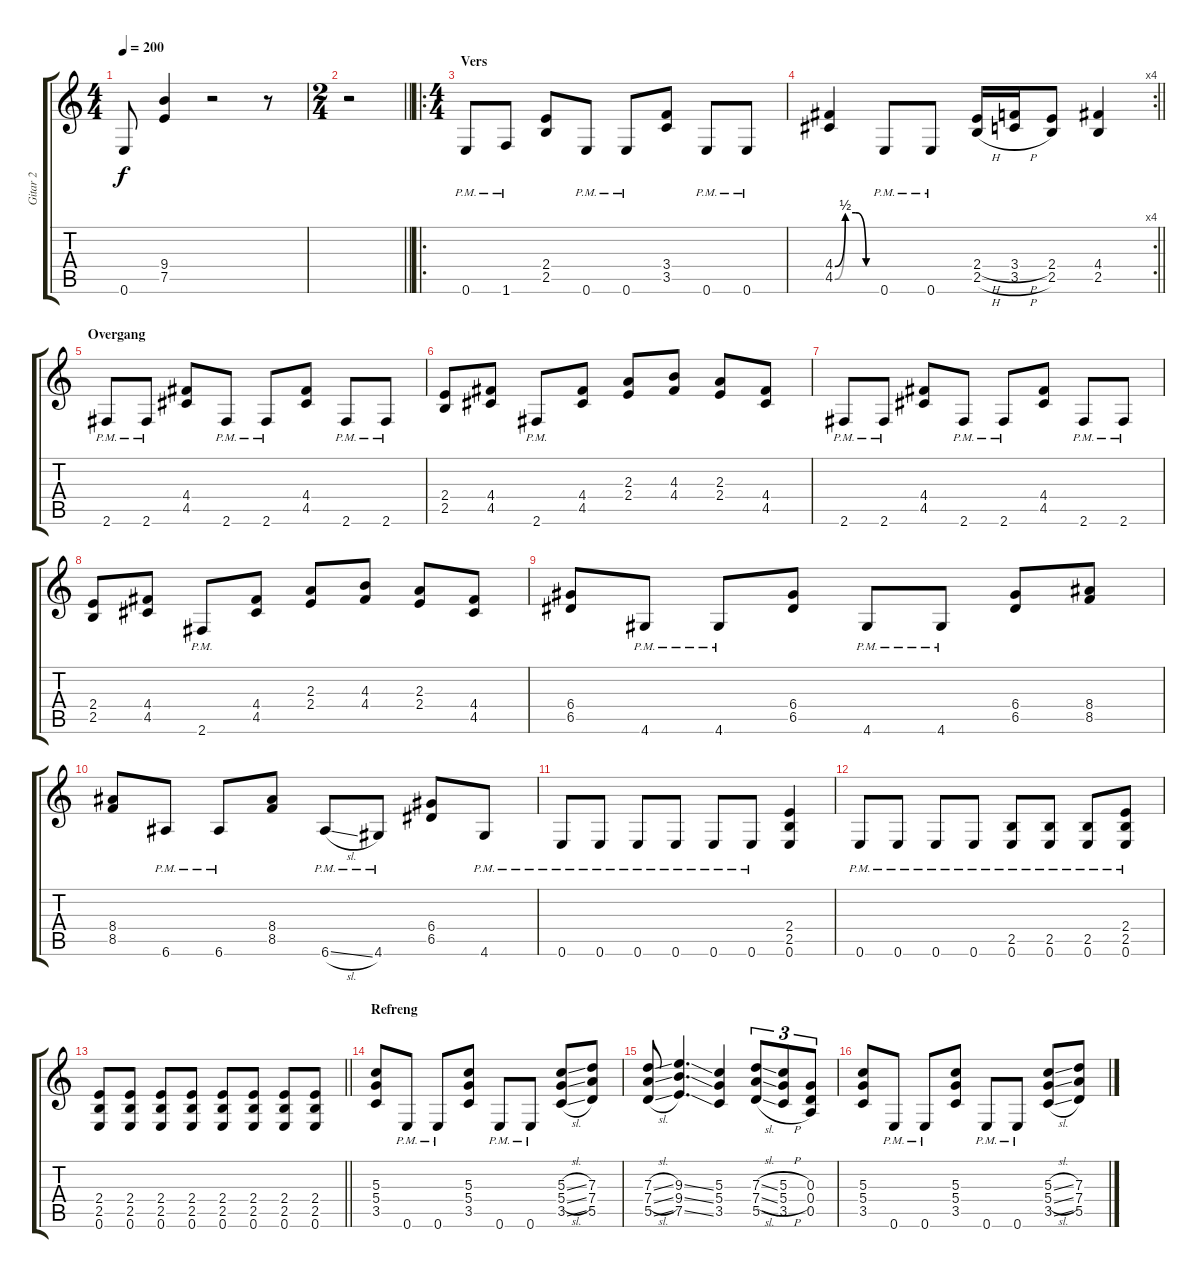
\track ("Gitar 2" "Gitar 2") {instrument overdrivenguitar}
\staff {score tabs}
\tuning (E4 B3 G3 D3 A2 E2) {hide}
\ts (4 4)
\tempo 200
\clef g2
\ks c
0.6.8{dy f} (9.4 7.5).4 r.2 r.8 |
\ts (2 4)
\barLineRight lightlight
r.2 |
\ro
\ts (4 4)
\section ("" "Vers")
0.6{pm}.8 1.6{pm}.8 (2.4 2.5).8 0.6{pm}.8 0.6{pm}.8 (3.4 3.5).8 0.6{pm}.8 0.6{pm}.8 |
\rc 4
\barLineRight lightlight
(4.4{be (custom 0 0 15 2 30 2 45 0 60 0)} 4.5{be (custom 0 0 15 2 30 2 45 0 60 0)}).4 0.6{pm}.8 0.6{pm}.8 (2.4{h} 2.5{h}).16 (3.4{h} 3.5{h}).16 (2.4 2.5).8 (4.4 2.5).4 |
\section ("" "Overgang")
2.6{pm}.8 2.6{pm}.8 (4.4 4.5).8 2.6{pm}.8 2.6{pm}.8 (4.4 4.5).8 2.6{pm}.8 2.6{pm}.8 |
(2.4 2.5).8 (4.4 4.5).8 2.6{pm}.8 (4.4 4.5).8 (2.3 2.4).8 (4.3 4.4).8 (2.3 2.4).8 (4.4 4.5).8 |
2.6{pm}.8 2.6{pm}.8 (4.4 4.5).8 2.6{pm}.8 2.6{pm}.8 (4.4 4.5).8 2.6{pm}.8 2.6{pm}.8 |
(2.4 2.5).8 (4.4 4.5).8 2.6{pm}.8 (4.4 4.5).8 (2.3 2.4).8 (4.3 4.4).8 (2.3 2.4).8 (4.4 4.5).8 |
(6.4 6.5).8 4.6{pm}.8 4.6{pm}.8 (6.4 6.5).8 4.6{pm}.8 4.6{pm}.8 (6.4 6.5).8 (8.4 8.5).8 |
(8.4 8.5).8 6.6{pm}.8 6.6{pm}.8 (8.4 8.5).8 6.6{sl pm}.8 4.6{pm}.8 (6.4 6.5).8 4.6{pm}.8 |
0.6{pm}.8 0.6{pm}.8 0.6{pm}.8 0.6{pm}.8 0.6{pm}.8 0.6{pm}.8 (2.4 2.5 0.6).4 |
0.6{pm}.8 0.6{pm}.8 0.6{pm}.8 0.6{pm}.8 (2.5{pm} 0.6{pm}).8 (2.5{pm} 0.6{pm}).8 (2.5{pm} 0.6{pm}).8 (2.4{pm} 2.5{pm} 0.6{pm}).8 |
\barLineRight lightlight
(2.4 2.5 0.6).8 (2.4 2.5 0.6).8 (2.4 2.5 0.6).8 (2.4 2.5 0.6).8 (2.4 2.5 0.6).8 (2.4 2.5 0.6).8 (2.4 2.5 0.6).8 (2.4 2.5 0.6).8 |
\section ("" "Refreng")
(5.3 5.4 3.5).8 0.6{pm}.8 0.6{pm}.8 (5.3 5.4 3.5).8 0.6{pm}.8 0.6{pm}.8 (5.3{sl} 5.4{sl} 3.5{sl}).8 (7.3 7.4 5.5).8 |
(7.3{sl} 7.4{sl} 5.5{sl}).8 (9.3{ss} 9.4{ss} 7.5{ss}).4{d} (5.3 5.4 3.5).4 (7.3{sl} 7.4{sl} 5.5{sl}).8{tu (3 2)} (5.3{h} 5.4{h} 3.5{h}).8{tu (3 2)} (0.3 0.4 0.5).8{tu (3 2)} |
(5.3 5.4 3.5).8 0.6{pm}.8 0.6{pm}.8 (5.3 5.4 3.5).8 0.6{pm}.8 0.6{pm}.8 (5.3{sl} 5.4{sl} 3.5{sl}).8 (7.3 7.4 5.5).8
